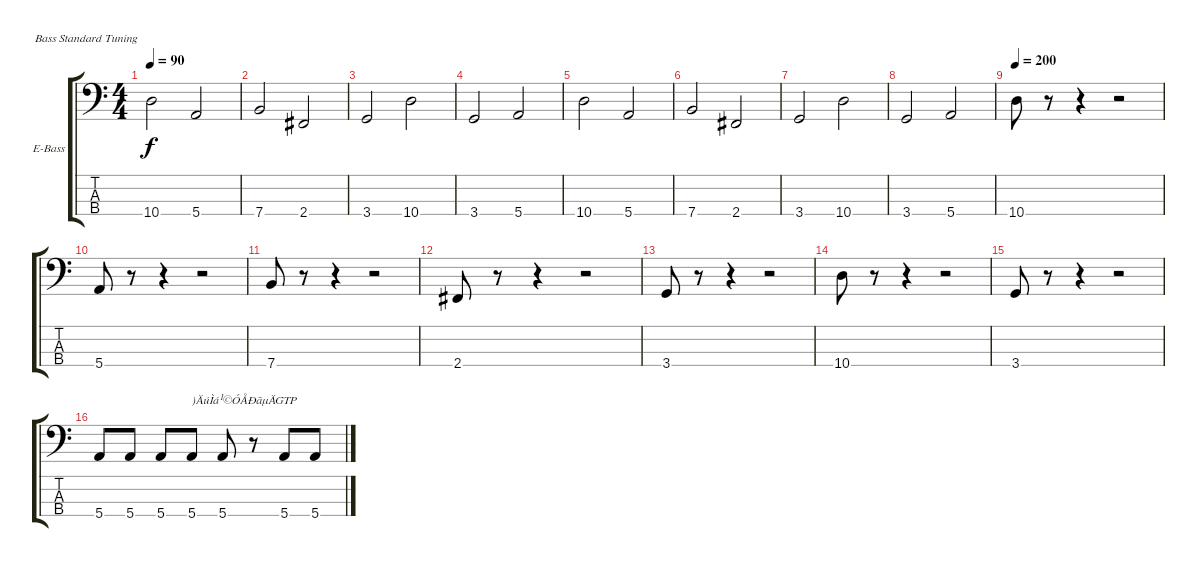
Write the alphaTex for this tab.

\bracketExtendMode groupsimilarinstruments
\firstSystemTrackNameOrientation horizontal
\otherSystemsTrackNameOrientation horizontal
\track ("±´Ë¹" "E-Bass") {instrument electricbassfinger}
\staff {score tabs}
\tuning (G2 D2 A1 E1)
\ts (4 4)
\beaming (8 2 2 2 2)
\tempo 90
\clef f4
\ks c
10.4.2{dy f instrument electricbassfinger} 5.4.2 |
7.4.2 2.4.2 |
3.4.2 10.4.2 |
3.4.2 5.4.2 |
10.4.2 5.4.2 |
7.4.2 2.4.2 |
3.4.2 10.4.2 |
3.4.2 5.4.2 |
\tempo 200
10.4.8 r.8 r.4 r.2 |
5.4.8 r.8 r.4 r.2 |
7.4.8 r.8 r.4 r.2 |
2.4.8 r.8 r.4 r.2 |
3.4.8 r.8 r.4 r.2 |
10.4.8 r.8 r.4 r.2 |
3.4.8 r.8 r.4 r.2 |
5.4.8 5.4.8 5.4.8 5.4.8{txt ")ÄúÌá¹©ÓÅÐãµÄGTP"} 5.4.8 r.8 5.4.8 5.4.8
